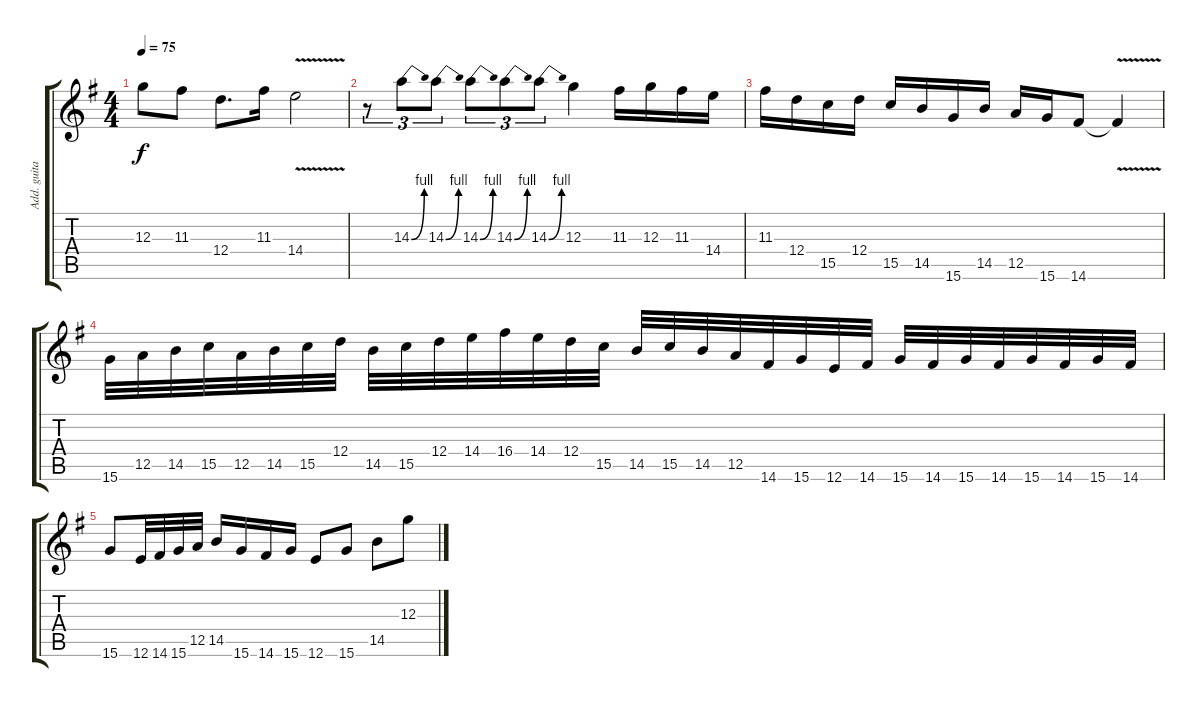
\track ("Add. guitar" "Add. guita") {instrument acousticguitarsteel}
\staff {score tabs}
\tuning (E4 B3 G3 D3 A2 E2) {hide}
\ts (4 4)
\tempo 75
\clef g2
\ks eminor
12.3.8{dy f} 11.3.8 12.4.8{d} 11.3.16 14.4{v}.2 |
r.8{tu (3 2)} 14.3{be (bend 0 0 60 4)}.8{tu (3 2)} 14.3{be (bend 0 0 60 4)}.8{tu (3 2)} 14.3{be (bend 0 0 60 4)}.8{tu (3 2)} 14.3{be (bend 0 0 60 4)}.8{tu (3 2)} 14.3{be (bend 0 0 60 4)}.8{tu (3 2)} 12.3.4 11.3.16 12.3.16 11.3.16 14.4.16 |
11.3.16 12.4.16 15.5.16 12.4.16 15.5.16 14.5.16 15.6.16 14.5.16 12.5.16 15.6.16 14.6.8 14.6{v t}.4 |
15.6.32 12.5.32 14.5.32 15.5.32 12.5.32 14.5.32 15.5.32 12.4.32 14.5.32 15.5.32 12.4.32 14.4.32 16.4.32 14.4.32 12.4.32 15.5.32 14.5.32 15.5.32 14.5.32 12.5.32 14.6.32 15.6.32 12.6.32 14.6.32 15.6.32 14.6.32 15.6.32 14.6.32 15.6.32 14.6.32 15.6.32 14.6.32 |
15.6.8 12.6.32 14.6.32 15.6.32 12.5.32 14.5.16 15.6.16 14.6.16 15.6.16 12.6.8 15.6.8 14.5.8 12.3.8
